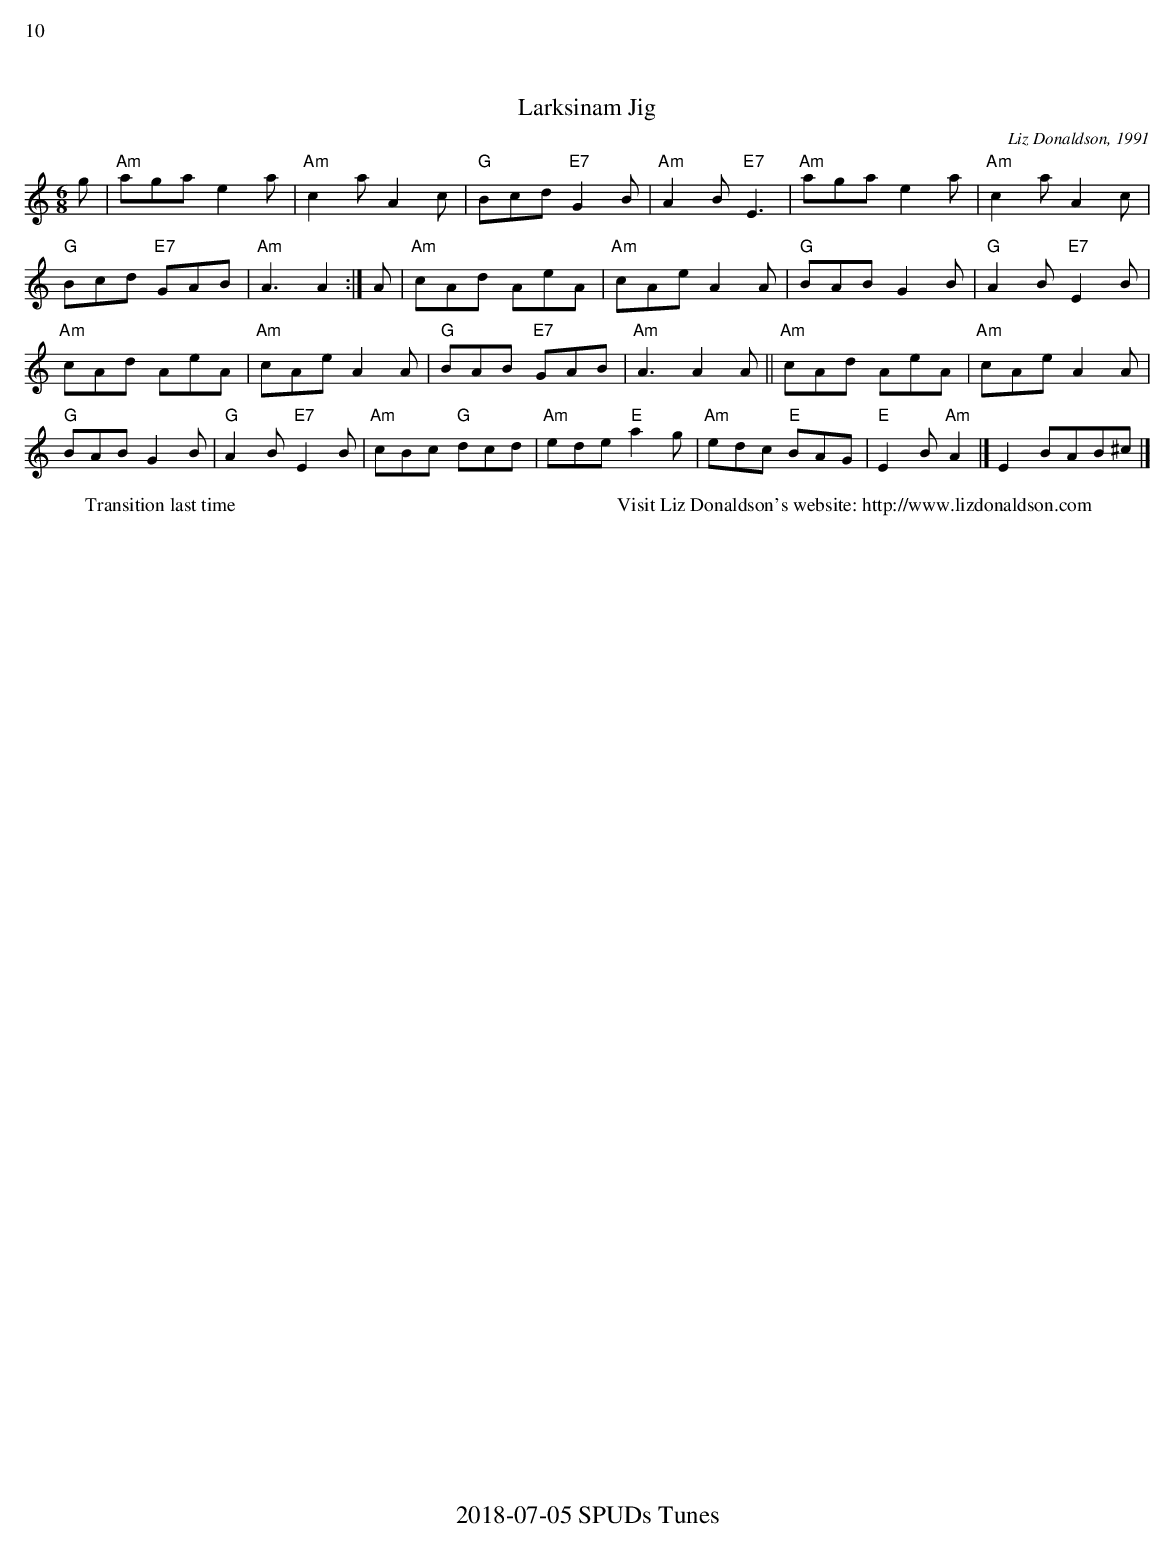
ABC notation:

X:1
%%text 10
T:Larksinam Jig
C:Liz Donaldson, 1991
M:6/8
K:Am
g|"Am"aga e2 a|"Am"c2 a A2c|"G"Bcd "E7"G2B|"Am"A2B "E7"E3|"Am"aga e2 a|"Am"c2 a A2c|
"G"Bcd "E7"GAB|"Am"A3 A2:|A|"Am"cAd AeA|"Am"cAe A2A|"G"BAB G2 B|"G"A2B "E7"E2B|
"Am"cAd AeA|"Am"cAe A2A|"G"BAB "E7"GAB|"Am"A3 A2 A||"Am"cAd AeA|"Am"cAe A2A|
"G"BAB G2 B|"G"A2B "E7"E2B|"Am"cBc "G"dcd| "Am"ede "E"a2 g|"Am"edc "E"BAG| "E"E2 B "Am"A2|]E2BAB^c|]
W:                                                                                                                                        Transition last time
W:
W:Visit Liz Donaldson's website: http://www.lizdonaldson.com
